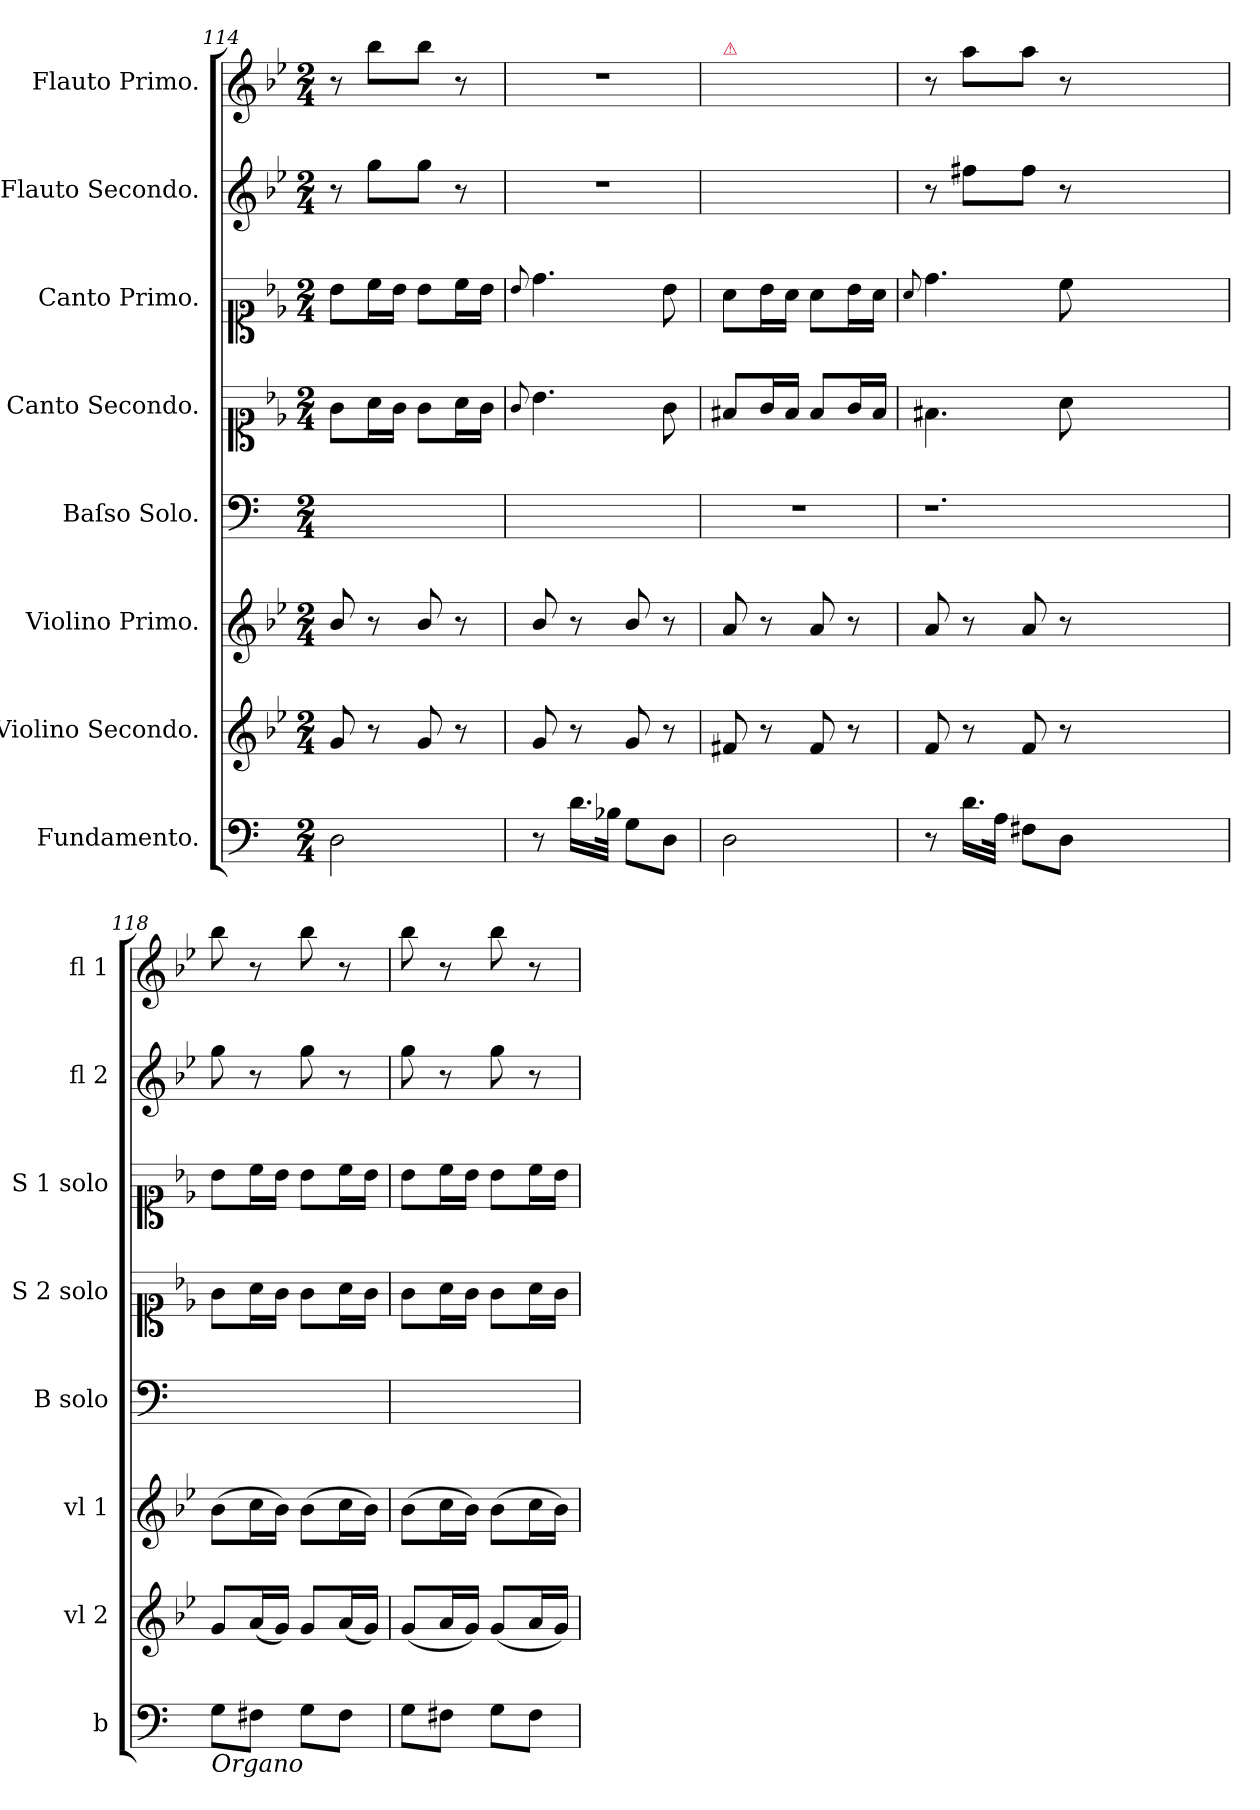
**kern	**kern	**kern	**kern	**kern	**kern	**kern	**kern
*part8	*part7	*part6	*part5	*part4	*part3	*part2	*part1
*staff8	*staff7	*staff6	*staff5	*staff4	*staff3	*staff2	*staff1
*I"Fundamento.	*I"Violino Secondo.	*I"Violino Primo.	*I"Baſso Solo.	*I"Canto Secondo.	*I"Canto Primo.	*I"Flauto Secondo.	*I"Flauto Primo.
*I'b	*I'vl 2	*I'vl 1	*I'B solo	*I'S 2 solo	*I'S 1 solo	*I'fl 2	*I'fl 1
*clefF4	*clefG2	*clefG2	*clefF4	*clefC1	*clefC1	*clefG2	*clefG2
*	*k[b-e-]	*k[b-e-]	*	*k[b-e-]	*k[b-e-]	*k[b-e-]	*k[b-e-]
*M2/4	*M2/4	*M2/4	*M2/4	*M2/4	*M2/4	*M2/4	*M2/4
=114	=114	=114	=114	=114	=114	=114	=114
2D\	8g/	8b-/	2ryy	8g\L	8b-\L	8r	8r
.	8r	8r	.	16a\L	16cc\L	8gg\L	8bb-\L
.	.	.	.	16g\JJ	16b-\JJ	.	.
.	8g/	8b-/	.	8g\L	8b-\L	8gg\J	8bb-\J
.	8r	8r	.	16a\L	16cc\L	8r	8r
.	.	.	.	16g\JJ	16b-\JJ	.	.
=115	=115	=115	=115	=115	=115	=115	=115
.	.	.	.	8qqg/	8qqb-/	.	.
8r	8g/	8b-/	2ryy	4.b-\	4.dd\	2r	2r
16.d\LL	8r	8r	.	.	.	.	.
32B-\JJk	.	.	.	.	.	.	.
8G\L	8g/	8b-/	.	.	.	.	.
8D\J	8r	8r	.	8g\	8b-\	.	.
=116	=116	=116	=116	=116	=116	=116	=116
!	!	!	!	!	!	!	!LO:TX:a:color=crimson:t=⚠
2D\	8f#X/	8a/	2r	8f#X/L	8a\L	2ryy	2ryy
.	8r	8r	.	16g/L	16b-\L	.	.
.	.	.	.	16f#/JJ	16a\JJ	.	.
.	8f#/	8a/	.	8f#/L	8a\L	.	.
.	8r	8r	.	16g/L	16b-\L	.	.
.	.	.	.	16f#/JJ	16a\JJ	.	.
=117	=117	=117	=117	=117	=117	=117	=117
.	.	.	.	.	8qqa/	.	.
8r	8f/	8a/	1.r	4.f#X\	4.dd\	8r	8r
16.d\LL	8r	8r	.	.	.	8ff#X\L	8aa\L
32A\JJk	.	.	.	.	.	.	.
8F#X\L	8f/	8a/	.	.	.	8ff#\J	8aa\J
8D\J	8r	8r	.	8a\	8cc\	8r	8r
1ryy	1ryy	1ryy	.	1ryy	1ryy	1ryy	1ryy
=118	=118	=118	=118	=118	=118	=118	=118
!LO:TX:b:i:t=Organo	!	!	!	!	!	!	!
8G\L	8g/L	(8b-\L	2ryy	8g\L	8b-\L	8gg\	8bb-\
8F#X\J	(16a/L	16cc\L	.	16a\L	16cc\L	8r	8r
.	16g/JJ)	16b-\JJ)	.	16g\JJ	16b-\JJ	.	.
8G\L	8g/L	(8b-\L	.	8g\L	8b-\L	8gg\	8bb-\
8F#\J	(16a/L	16cc\L	.	16a\L	16cc\L	8r	8r
.	16g/JJ)	16b-\JJ)	.	16g\JJ	16b-\JJ	.	.
=119	=119	=119	=119	=119	=119	=119	=119
8G\L	(8g/L	(8b-\L	2ryy	8g\L	8b-\L	8gg\	8bb-\
8F#X\J	16a/L	16cc\L	.	16a\L	16cc\L	8r	8r
.	16g/JJ)	16b-\JJ)	.	16g\JJ	16b-\JJ	.	.
8G\L	(8g/L	(8b-\L	.	8g\L	8b-\L	8gg\	8bb-\
8F#\J	16a/L	16cc\L	.	16a\L	16cc\L	8r	8r
.	16g/JJ)	16b-\JJ)	.	16g\JJ	16b-\JJ	.	.
=	=	=	=	=	=	=	=
*-	*-	*-	*-	*-	*-	*-	*-
